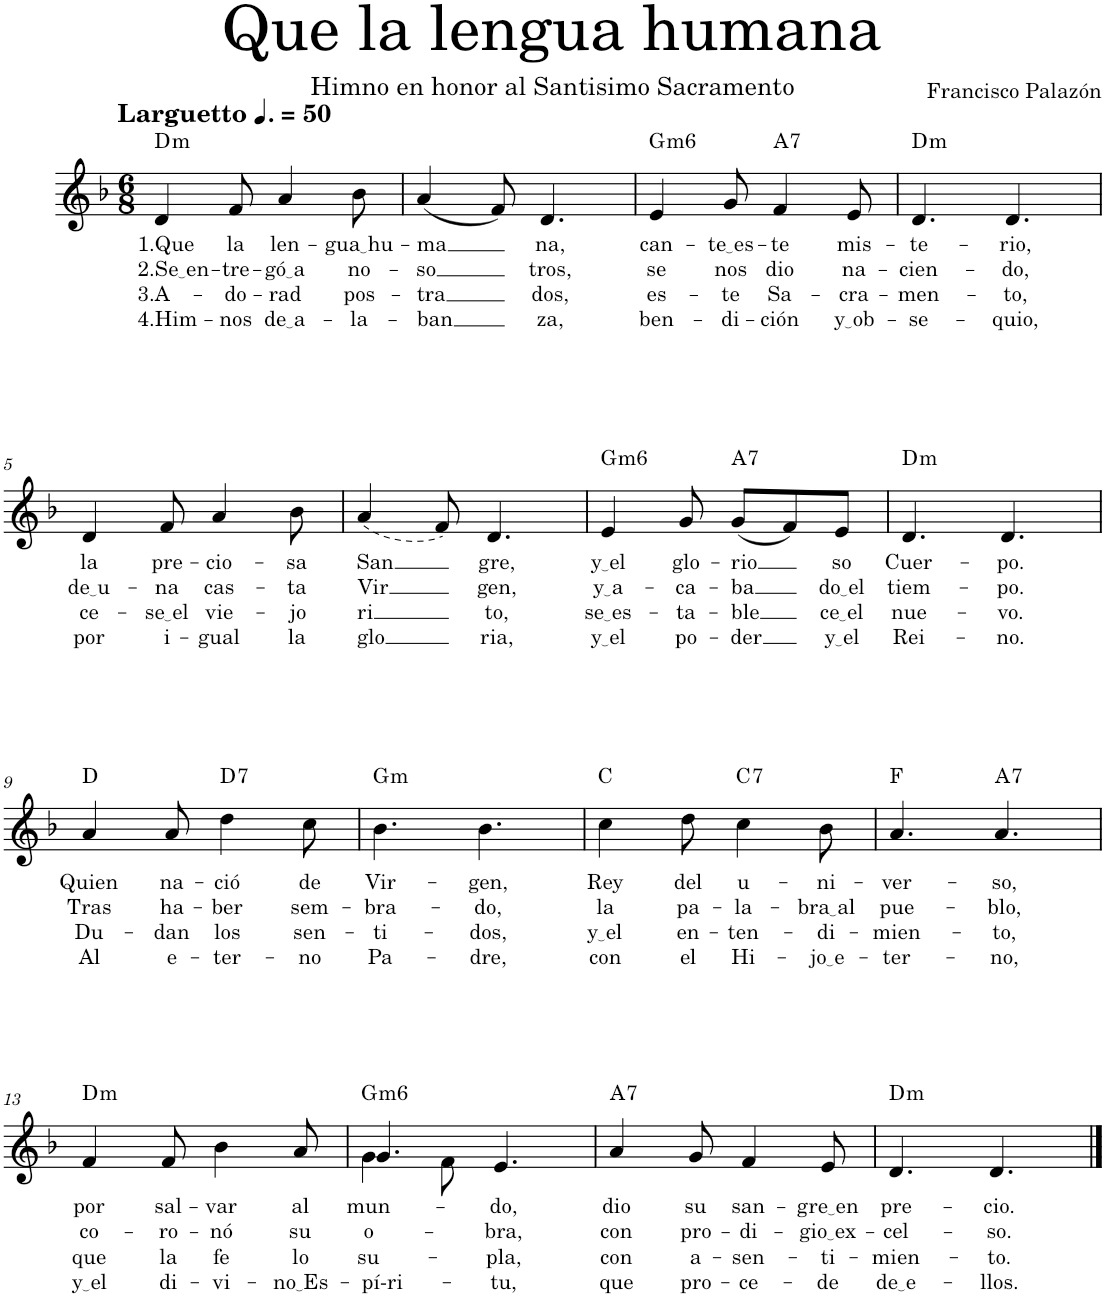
**kern	**text	**text	**text	**text	**harte
*part1	*part1	*part1	*part1	*part1	*part1
*staff1	*staff1	*staff1	*staff1	*staff1	*
*I"Soprano	*	*	*	*	*
*I'S.	*	*	*	*	*
*clefG2	*	*	*	*	*
*k[b-]	*	*	*	*	*
*M6/8	*	*	*	*	*
*MM75	*	*	*	*	*
=1	=1	=1	=1	=1	=1
!LO:TX:a:B:t=Larguetto	!	!	!	!	!
!	!LO:LY:b	!LO:LY:b	!LO:LY:b	!LO:LY:b	!LO:H:kt=m
4d/	1.Que	2.Se en	3.A-	4.Him-	D:min
!	!LO:LY:b	!LO:LY:b	!LO:LY:b	!LO:LY:b	!
8f/	la	-tre-	-do-	-nos	.
!	!LO:LY:b	!LO:LY:b	!LO:LY:b	!LO:LY:b	!
4a/	len-	gó a	-rad	de a	.
!	!LO:LY:b	!LO:LY:b	!LO:LY:b	!LO:LY:b	!
8b-\	gua hu	no-	pos-	-la-	.
=2	=2	=2	=2	=2	=2
!	!LO:LY:b	!LO:LY:b	!LO:LY:b	!LO:LY:b	!
(4a/	-ma	-so	-tra	-ban	.
8f/)	.	.	.	.	.
!	!LO:LY:b	!LO:LY:b	!LO:LY:b	!LO:LY:b	!
4.d/	na,	tros,	dos,	za,	.
=3	=3	=3	=3	=3	=3
!	!LO:LY:b	!LO:LY:b	!LO:LY:b	!LO:LY:b	!LO:H:kt=m6
4e/	can-	se	es-	ben-	G:min6
!	!LO:LY:b	!LO:LY:b	!LO:LY:b	!LO:LY:b	!
8g/	te es	nos	-te	-di-	.
!	!LO:LY:b	!LO:LY:b	!LO:LY:b	!LO:LY:b	!LO:H:kt=7
4f/	-te	dio	Sa-	-ción	A:7
!	!LO:LY:b	!LO:LY:b	!LO:LY:b	!LO:LY:b	!
8e/	mis-	na-	-cra-	y ob	.
=4	=4	=4	=4	=4	=4
!	!LO:LY:b	!LO:LY:b	!LO:LY:b	!LO:LY:b	!LO:H:kt=m
4.d/	-te-	-cien-	-men-	-se-	D:min
!	!LO:LY:b	!LO:LY:b	!LO:LY:b	!LO:LY:b	!
4.d/	-rio,	-do,	-to,	-quio,	.
!!LO:LB:g=z
=5	=5	=5	=5	=5	=5
!	!LO:LY:b	!LO:LY:b	!LO:LY:b	!LO:LY:b	!
4d/	la	de u	ce-	por	.
!	!LO:LY:b	!LO:LY:b	!LO:LY:b	!LO:LY:b	!
8f/	pre-	-na	se el	i-	.
!	!LO:LY:b	!LO:LY:b	!LO:LY:b	!LO:LY:b	!
4a/	-cio-	cas-	vie-	-gual	.
!	!LO:LY:b	!LO:LY:b	!LO:LY:b	!LO:LY:b	!
8b-\	-sa	-ta	-jo	la	.
=6	=6	=6	=6	=6	=6
!	!LO:LY:b	!LO:LY:b	!LO:LY:b	!LO:LY:b	!
(4a/	San	Vir	ri	glo	.
8f/)	.	.	.	.	.
!	!LO:LY:b	!LO:LY:b	!LO:LY:b	!LO:LY:b	!
4.d/	gre,	gen,	to,	ria,	.
=7	=7	=7	=7	=7	=7
!	!LO:LY:b	!LO:LY:b	!LO:LY:b	!LO:LY:b	!LO:H:kt=m6
4e/	y el	y a	se es	y el	G:min6
!	!LO:LY:b	!LO:LY:b	!LO:LY:b	!LO:LY:b	!
8g/	glo-	-ca-	-ta-	po-	.
!	!LO:LY:b	!LO:LY:b	!LO:LY:b	!LO:LY:b	!LO:H:kt=7
(8g/L	-rio	-ba	-ble	-der	A:7
8f/)	.	.	.	.	.
!	!LO:LY:b	!LO:LY:b	!LO:LY:b	!LO:LY:b	!
8e/J	so	do el	ce el	y el	.
=8	=8	=8	=8	=8	=8
!	!LO:LY:b	!LO:LY:b	!LO:LY:b	!LO:LY:b	!LO:H:kt=m
4.d/	Cuer-	tiem-	nue-	Rei-	D:min
!	!LO:LY:b	!LO:LY:b	!LO:LY:b	!LO:LY:b	!
4.d/	-po.	-po.	-vo.	-no.	.
!!LO:LB:g=z
=9	=9	=9	=9	=9	=9
!	!LO:LY:b	!LO:LY:b	!LO:LY:b	!LO:LY:b	!
4a/	Quien	Tras	Du-	Al	D:maj
!	!LO:LY:b	!LO:LY:b	!LO:LY:b	!LO:LY:b	!
8a/	na-	ha-	-dan	e-	.
!	!LO:LY:b	!LO:LY:b	!LO:LY:b	!LO:LY:b	!LO:H:kt=7
4dd\	-ció	-ber	los	-ter-	D:7
!	!LO:LY:b	!LO:LY:b	!LO:LY:b	!LO:LY:b	!
8cc\	de	sem-	sen-	-no	.
=10	=10	=10	=10	=10	=10
!	!LO:LY:b	!LO:LY:b	!LO:LY:b	!LO:LY:b	!LO:H:kt=m
4.b-\	Vir-	-bra-	-ti-	Pa-	G:min
!	!LO:LY:b	!LO:LY:b	!LO:LY:b	!LO:LY:b	!
4.b-\	-gen,	-do,	-dos,	-dre,	.
=11	=11	=11	=11	=11	=11
!	!LO:LY:b	!LO:LY:b	!LO:LY:b	!LO:LY:b	!
4cc\	Rey	la	y el	con	C:maj
!	!LO:LY:b	!LO:LY:b	!LO:LY:b	!LO:LY:b	!
8dd\	del	pa-	en-	el	.
!	!LO:LY:b	!LO:LY:b	!LO:LY:b	!LO:LY:b	!LO:H:kt=7
4cc\	u-	-la-	-ten-	Hi-	C:7
!	!LO:LY:b	!LO:LY:b	!LO:LY:b	!LO:LY:b	!
8b-\	-ni-	bra al	-di-	jo e	.
=12	=12	=12	=12	=12	=12
!	!LO:LY:b	!LO:LY:b	!LO:LY:b	!LO:LY:b	!
4.a/	-ver-	pue-	-mien-	-ter-	F:maj
!	!LO:LY:b	!LO:LY:b	!LO:LY:b	!LO:LY:b	!LO:H:kt=7
4.a/	-so,	-blo,	-to,	-no,	A:7
!!LO:LB:g=z
=13	=13	=13	=13	=13	=13
!	!LO:LY:b	!LO:LY:b	!LO:LY:b	!LO:LY:b	!LO:H:kt=m
4f/	por	co-	que	y el	D:min
!	!LO:LY:b	!LO:LY:b	!LO:LY:b	!LO:LY:b	!
8f/	sal-	-ro-	la	di-	.
!	!LO:LY:b	!LO:LY:b	!LO:LY:b	!LO:LY:b	!
4b-\	-var	-nó	fe	-vi-	.
!	!LO:LY:b	!LO:LY:b	!LO:LY:b	!LO:LY:b	!
8a/	al	su	lo	no Es	.
=14	=14	=14	=14	=14	=14
!	!LO:LY:b	!LO:LY:b	!LO:LY:b	!LO:LY:b	!LO:H:kt=m6
*^	*	*	*	*	*
4.g/	4g\	mun-	o-	su-	-pí-ri-	G:min6
.	8f\	.	.	.	.	.
!	!	!LO:LY:b	!LO:LY:b	!LO:LY:b	!LO:LY:b	!
4.e/	4.ryy	-do,	-bra,	-pla,	-tu,	.
=15	=15	=15	=15	=15	=15	=15
!	!	!LO:LY:b	!LO:LY:b	!LO:LY:b	!LO:LY:b	!LO:H:kt=7
*v	*v	*	*	*	*	*
4a/	dio	con	con	que	A:7
!	!LO:LY:b	!LO:LY:b	!LO:LY:b	!LO:LY:b	!
8g/	su	pro-	a-	pro-	.
!	!LO:LY:b	!LO:LY:b	!LO:LY:b	!LO:LY:b	!
4f/	san-	-di-	-sen-	-ce-	.
!	!LO:LY:b	!LO:LY:b	!LO:LY:b	!LO:LY:b	!
8e/	gre en	gio ex	-ti-	-de	.
=16	=16	=16	=16	=16	=16
!	!LO:LY:b	!LO:LY:b	!LO:LY:b	!LO:LY:b	!LO:H:kt=m
4.d/	pre-	-cel-	-mien-	de e	D:min
!	!LO:LY:b	!LO:LY:b	!LO:LY:b	!LO:LY:b	!
4.d/	-cio.	-so.	-to.	-llos.	.
==	==	==	==	==	==
*-	*-	*-	*-	*-	*-
